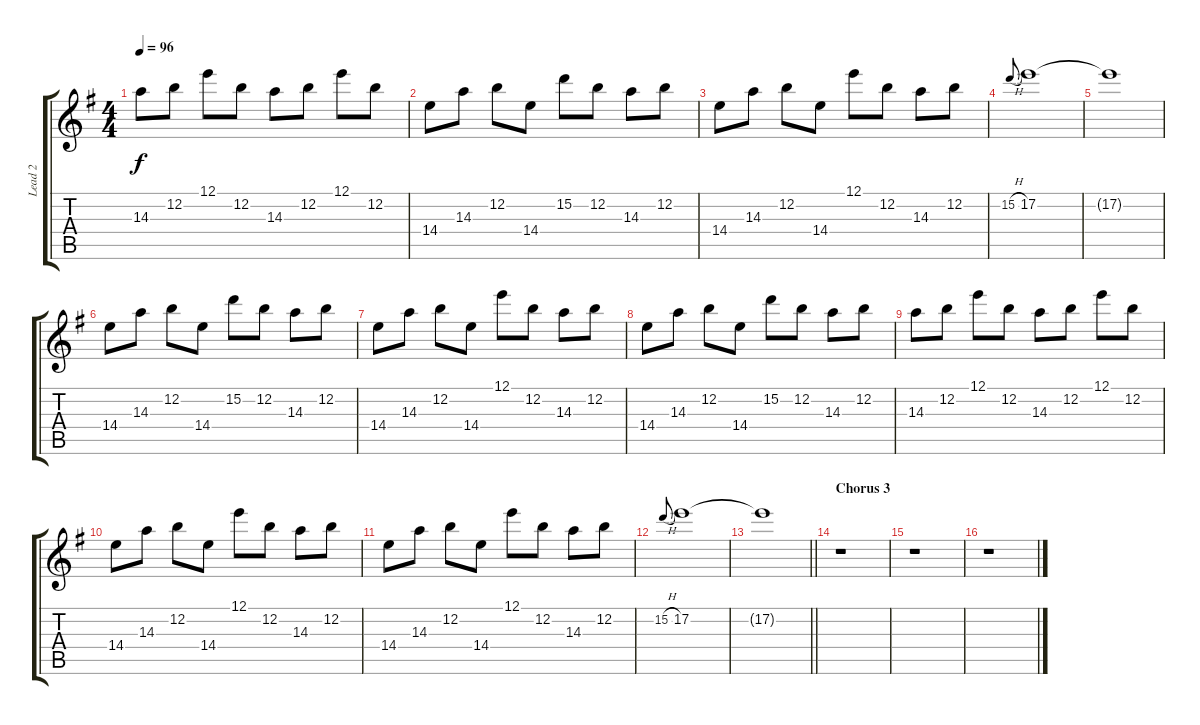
\track ("Lead 2" "Lead 2") {instrument distortionguitar}
\staff {score tabs}
\tuning (E4 B3 G3 D3 A2 E2) {hide}
\ts (4 4)
\tempo 96
\clef g2
\ks g
14.3.8{dy f} 12.2.8 12.1.8 12.2.8 14.3.8 12.2.8 12.1.8 12.2.8 |
14.4.8 14.3.8 12.2.8 14.4.8 15.2.8 12.2.8 14.3.8 12.2.8 |
14.4.8 14.3.8 12.2.8 14.4.8 12.1.8 12.2.8 14.3.8 12.2.8 |
15.2{h}.8{gr onbeat} 17.2.1 |
17.2{t}.1 |
14.4.8 14.3.8 12.2.8 14.4.8 15.2.8 12.2.8 14.3.8 12.2.8 |
14.4.8 14.3.8 12.2.8 14.4.8 12.1.8 12.2.8 14.3.8 12.2.8 |
14.4.8 14.3.8 12.2.8 14.4.8 15.2.8 12.2.8 14.3.8 12.2.8 |
14.3.8 12.2.8 12.1.8 12.2.8 14.3.8 12.2.8 12.1.8 12.2.8 |
14.4.8 14.3.8 12.2.8 14.4.8 12.1.8 12.2.8 14.3.8 12.2.8 |
14.4.8 14.3.8 12.2.8 14.4.8 12.1.8 12.2.8 14.3.8 12.2.8 |
15.2{h}.8{gr onbeat} 17.2.1 |
\barLineRight lightlight
17.2{t}.1 |
\section ("" "Chorus 3")
r.1 |
r.1 |
r.1
